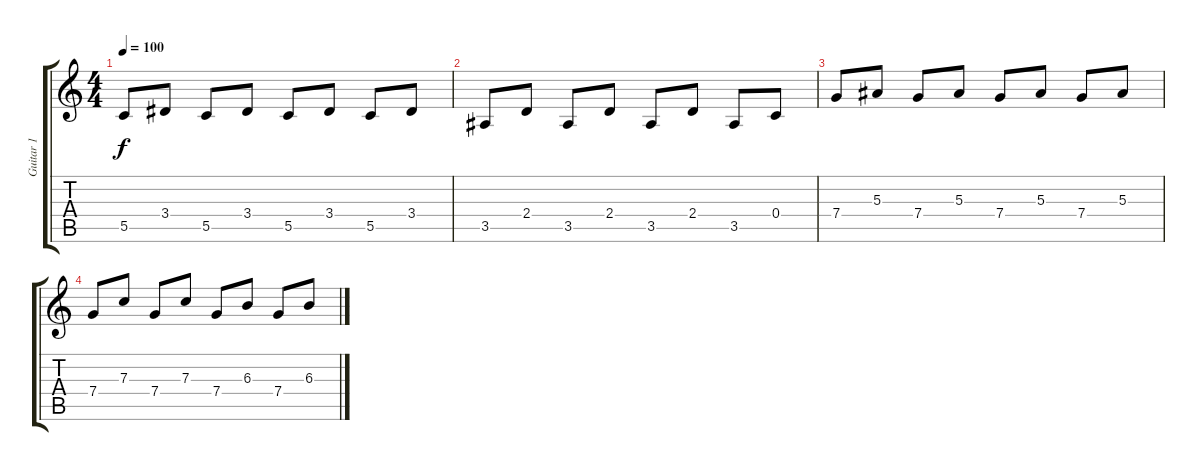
\track ("Guitar 1" "Guitar 1") {instrument distortionguitar}
\staff {score tabs}
\tuning (D4 A3 F3 C3 G2 D2) {hide}
\ts (4 4)
\tempo 100
\clef g2
\ks c
5.5.8{dy f} 3.4.8 5.5.8 3.4.8 5.5.8 3.4.8 5.5.8 3.4.8 |
3.5.8 2.4.8 3.5.8 2.4.8 3.5.8 2.4.8 3.5.8 0.4.8 |
7.4.8 5.3.8 7.4.8 5.3.8 7.4.8 5.3.8 7.4.8 5.3.8 |
7.4.8 7.3.8 7.4.8 7.3.8 7.4.8 6.3.8 7.4.8 6.3.8
